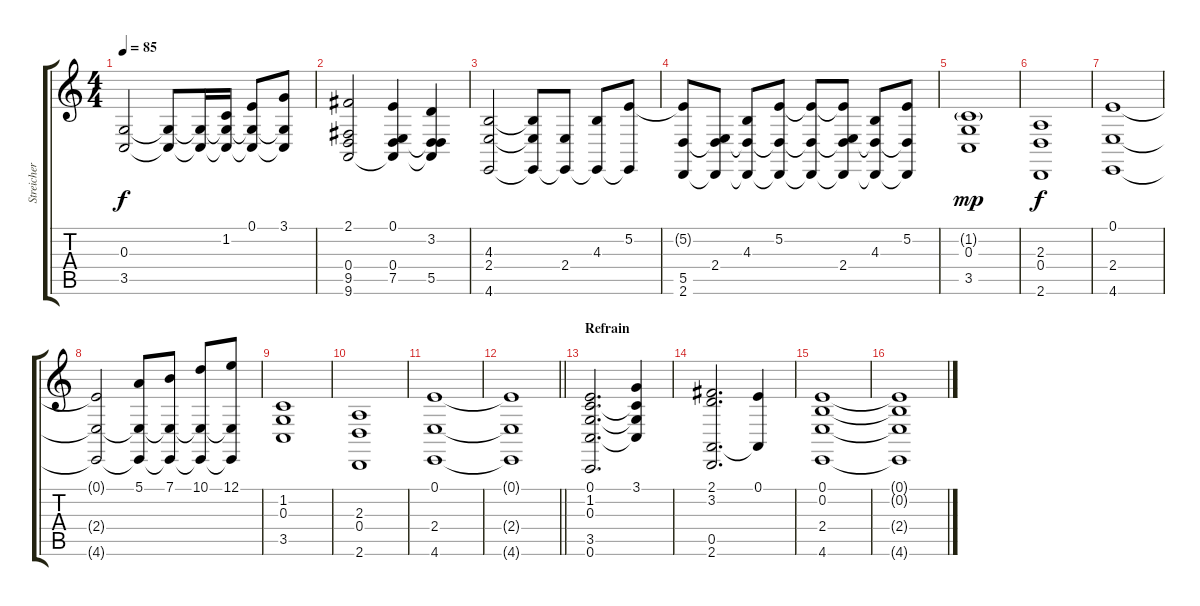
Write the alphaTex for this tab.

\track ("Streicher" "Streicher") {instrument stringensemble1}
\staff {score tabs}
\tuning (E4 B3 G3 D3 A2 C2) {hide}
\ts (4 4)
\tempo 85
\clef g2
\ks c
(0.3 3.5).2{dy f} (0.3{t} 3.5{t}).8 (0.3{t} 3.5{t}).16 (1.2 0.3{t} 3.5{t}).16 (0.1 0.3{t} 3.5{t}).8 (3.1 0.3{t} 3.5{t}).8 |
(2.1 0.4 9.5 9.6).2 (0.1 0.4 7.5 9.6{t}).4 (3.2 0.4{t} 5.5 9.6{t}).4 |
(4.3 2.4 4.6).2 (4.3{t} 2.4{t} 4.6{t}).8 (2.4 4.6{t}).8 (4.3 4.6{t}).8 (5.2 4.6{t}).8 |
(5.2{t} 5.5 2.6).8 (2.4 5.5{t} 2.6{t}).8 (4.3 5.5{t} 2.6{t}).8 (5.2 5.5{t} 2.6{t}).8 (5.2{t} 5.5{t} 2.6{t}).8 (5.2{t} 2.4 5.5{t} 2.6{t}).8 (4.3 5.5{t} 2.6{t}).8 (5.2 5.5{t} 2.6{t}).8 |
(1.2{g} 0.3 3.5).1{dy mp} |
(2.3 0.4 2.6).1{dy f} |
(0.1 2.4 4.6).1 |
(0.1{t} 2.4{t} 4.6{t}).2 (5.1 2.4{t} 4.6{t}).8 (7.1 2.4{t} 4.6{t}).8 (10.1 2.4{t} 4.6{t}).8 (12.1 2.4{t} 4.6{t}).8 |
(1.2 0.3 3.5).1 |
(2.3 0.4 2.6).1 |
(0.1 2.4 4.6).1 |
\barLineRight lightlight
(0.1{t} 2.4{t} 4.6{t}).1 |
\section ("" "Refrain")
(0.1 1.2 0.3 3.5 0.6).2{d} (3.1 1.2{t} 0.3{t} 3.5{t}).4 |
(2.1 3.2 0.5 2.6).2{d} (0.1 0.5{t}).4 |
(0.1 0.2 2.4 4.6).1 |
(0.1{t} 0.2{t} 2.4{t} 4.6{t}).1
